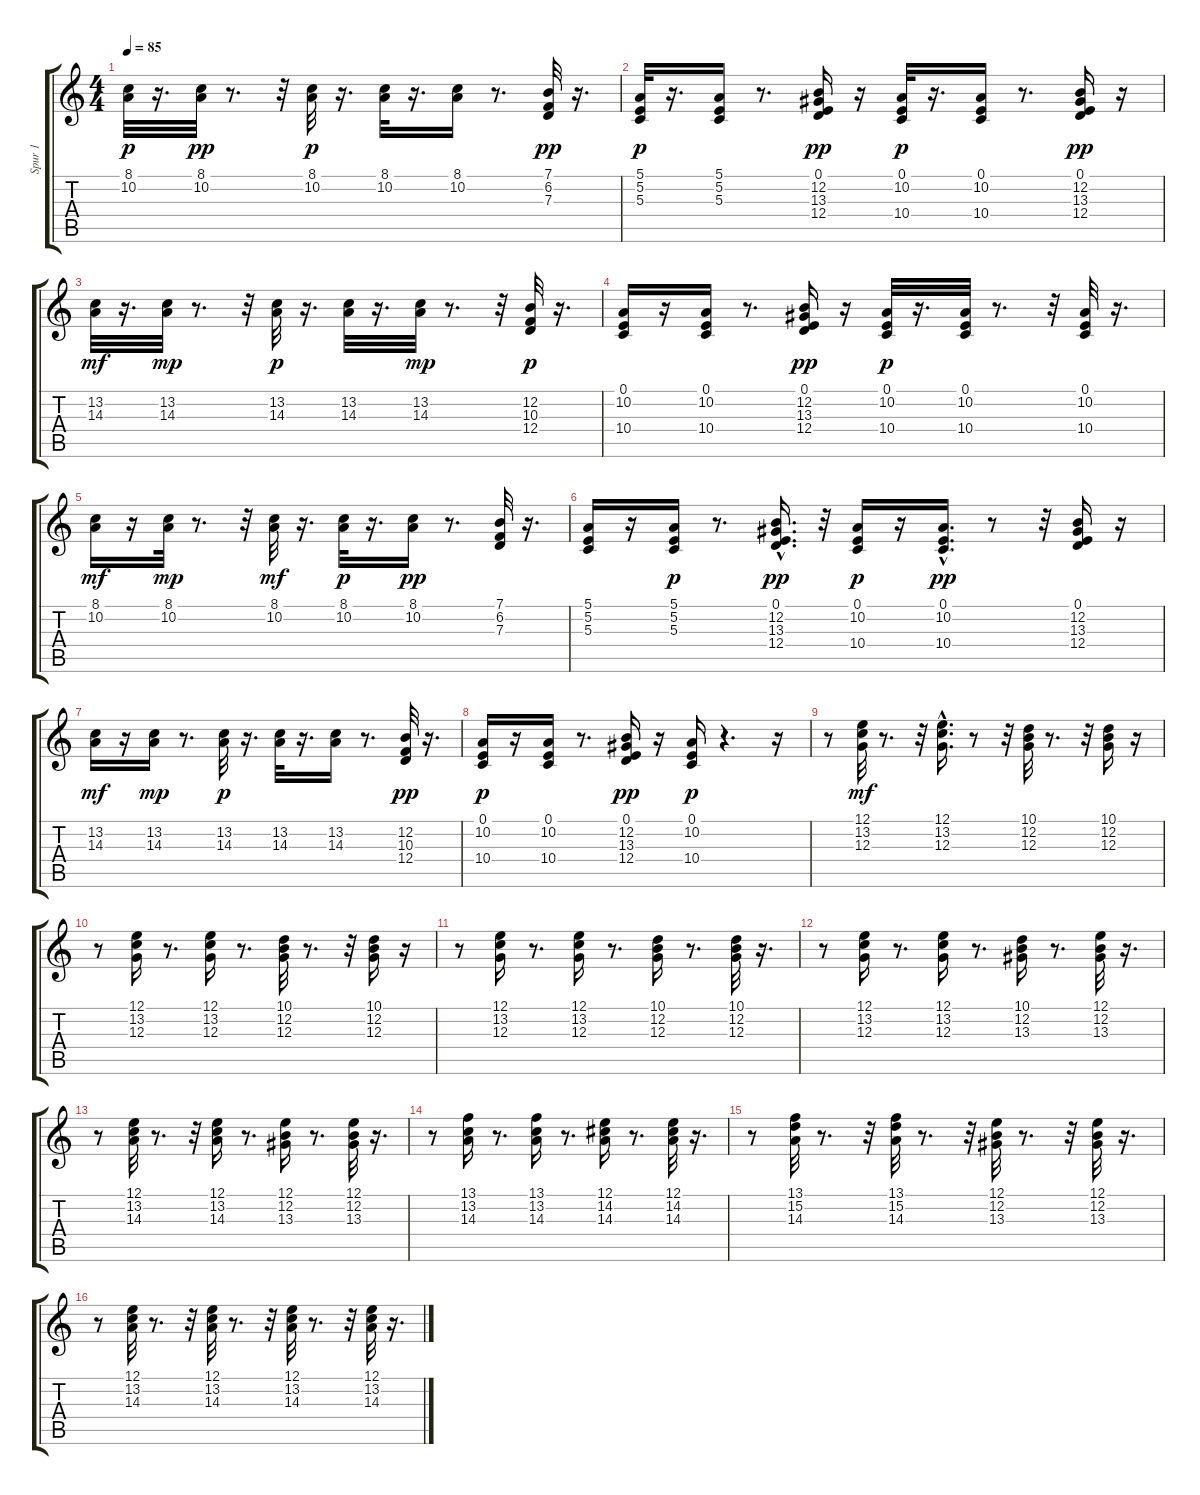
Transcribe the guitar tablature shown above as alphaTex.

\track ("Spur 1" "Spur 1") {instrument pizzicatostrings}
\staff {score tabs}
\tuning (E4 B3 G3 D3 A2 E2) {hide}
\ts (4 4)
\tempo 85
\clef g2
\ks c
(8.1 10.2).32{dy p volume 16 balance 8 instrument pizzicatostrings} r.16{d} (8.1 10.2).32{dy pp} r.8{d} r.32 (8.1 10.2).32{dy p} r.16{d} (8.1 10.2).32 r.16{d} (8.1 10.2).16 r.8{d} (7.1 6.2 7.3).32{dy pp} r.16{d} |
(5.1 5.2 5.3).32{dy p} r.16{d} (5.1 5.2 5.3).16 r.8{d} (0.1 12.2 13.3 12.4).16{dy pp} r.16 (0.1 10.2 10.4).32{dy p} r.16{d} (0.1 10.2 10.4).16 r.8{d} (0.1 12.2 13.3 12.4).16{dy pp} r.16 |
(13.2 14.3).32{dy mf} r.16{d} (13.2 14.3).32{dy mp} r.8{d} r.32 (13.2 14.3).32{dy p} r.16{d} (13.2 14.3).32 r.16{d} (13.2 14.3).32{dy mp} r.8{d} r.32 (12.2 10.3 12.4).32{dy p} r.16{d} |
(0.1 10.2 10.4).16 r.16 (0.1 10.2 10.4).16 r.8{d} (0.1 12.2 13.3 12.4).16{dy pp} r.16 (0.1 10.2 10.4).32{dy p} r.16{d} (0.1 10.2 10.4).32 r.8{d} r.32 (0.1 10.2 10.4).32 r.16{d} |
(8.1 10.2).16{dy mf} r.16 (8.1 10.2).32{dy mp} r.8{d} r.32 (8.1 10.2).32{dy mf} r.16{d} (8.1 10.2).32{dy p} r.16{d} (8.1 10.2).16{dy pp} r.8{d} (7.1 6.2 7.3).32 r.16{d} |
(5.1 5.2 5.3).16 r.16 (5.1 5.2 5.3).16{dy p} r.8{d} (0.1 12.2 13.3 12.4{hac}).16{d dy pp} r.32 (0.1 10.2 10.4).16{dy p} r.16 (0.1 10.2{hac} 10.4).16{d dy pp} r.8 r.32 (0.1 12.2 13.3 12.4).16 r.16 |
(13.2 14.3).16{dy mf} r.16 (13.2 14.3).16{dy mp} r.8{d} (13.2 14.3).32{dy p} r.16{d} (13.2 14.3).32 r.16{d} (13.2 14.3).16 r.8{d} (12.2 10.3 12.4).32{dy pp} r.16{d} |
(0.1 10.2 10.4).16{dy p} r.16 (0.1 10.2 10.4).16 r.8{d} (0.1 12.2 13.3 12.4).16{dy pp} r.16 (0.1 10.2 10.4).16{dy p} r.4{d} r.16 |
r.8 (12.1 13.2 12.3).32{dy mf volume 16 balance 8 instrument pizzicatostrings} r.8{d} r.32 (12.1{hac} 13.2 12.3).16{d} r.8 r.32 (10.1 12.2 12.3).32 r.8{d} r.32 (10.1 12.2 12.3).16 r.16 |
r.8 (12.1 13.2 12.3).16 r.8{d} (12.1 13.2 12.3).16 r.8{d} (10.1 12.2 12.3).32 r.8{d} r.32 (10.1 12.2 12.3).16 r.16 |
r.8 (12.1 13.2 12.3).16 r.8{d} (12.1 13.2 12.3).16 r.8{d} (10.1 12.2 12.3).16 r.8{d} (10.1 12.2 12.3).32 r.16{d} |
r.8 (12.1 13.2 12.3).16 r.8{d} (12.1 13.2 12.3).16 r.8{d} (10.1 12.2 13.3).16 r.8{d} (12.1 12.2 13.3).32 r.16{d} |
r.8 (12.1 13.2 14.3).32 r.8{d} r.32 (12.1 13.2 14.3).16 r.8{d} (12.1 12.2 13.3).16 r.8{d} (12.1 12.2 13.3).32 r.16{d} |
r.8 (13.1 13.2 14.3).16 r.8{d} (13.1 13.2 14.3).16 r.8{d} (12.1 14.2 14.3).16 r.8{d} (12.1 14.2 14.3).32 r.16{d} |
r.8 (13.1 15.2 14.3).32 r.8{d} r.32 (13.1 15.2 14.3).32 r.8{d} r.32 (12.1 12.2 13.3).32 r.8{d} r.32 (12.1 12.2 13.3).32 r.16{d} |
r.8 (12.1 13.2 14.3).32 r.8{d} r.32 (12.1 13.2 14.3).32 r.8{d} r.32 (12.1 13.2 14.3).32 r.8{d} r.32 (12.1 13.2 14.3).32 r.16{d}
